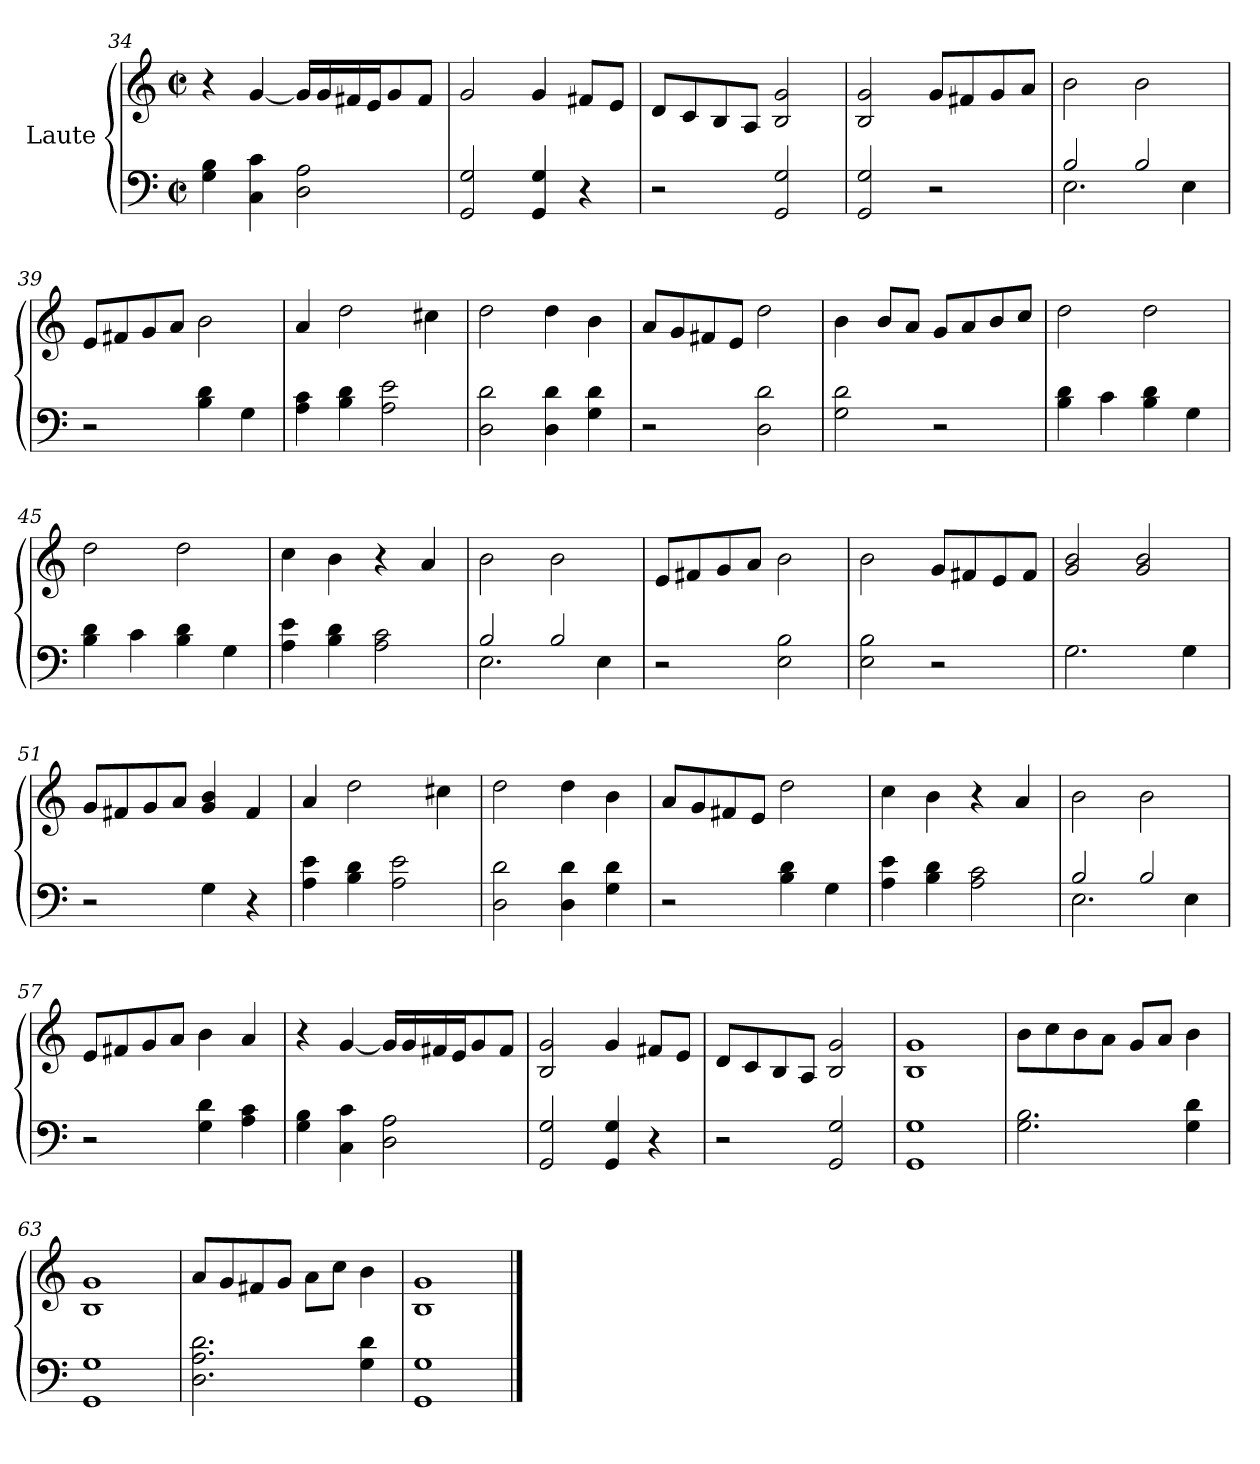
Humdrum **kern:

**kern	**kern
*part1	*part1
*staff2	*staff1
*I"Laute	*
!!LO:PB:g=z
*clefF4	*clefG2
*k[]	*k[]
*M2/2	*M2/2
*met(c|)	*met(c|)
=34	=34
4G\ 4B\	4r
4C\ 4c\	[4g/
2D\ 2A\	16g/LL]
.	16g/
.	16f#X/
.	16e/J
.	8g/
.	8f#/J
=35	=35
2GG/ 2G/	2g/
4GG/ 4G/	4g/
4r	8f#X/L
.	8e/J
=36	=36
2r	8d/L
.	8c/
.	8B/
.	8A/J
2GG/ 2G/	2B/ 2g/
=37	=37
2GG/ 2G/	2B/ 2g/
2r	8g/L
.	8f#X/
.	8g/
.	8a/J
=38	=38
*^	*
2B/	2.E\	2b\
2B/	.	2b\
.	4E\	.
*v	*v	*
!!LO:LB:g=z
=39	=39
2r	8e/L
.	8f#X/
.	8g/
.	8a/J
4B\ 4d\	2b\
4G\	.
=40	=40
4A\ 4c\	4a/
4B\ 4d\	2dd\
2A\ 2e\	.
.	4cc#X\
=41	=41
2D\ 2d\	2dd\
4D\ 4d\	4dd\
4G\ 4d\	4b\
=42	=42
2r	8a/L
.	8g/
.	8f#X/
.	8e/J
2D\ 2d\	2dd\
=43	=43
2G\ 2d\	4b\
.	8b/L
.	8a/J
2r	8g/L
.	8a/
.	8b/
.	8cc/J
=44	=44
4B\ 4d\	2dd\
4c\	.
4B\ 4d\	2dd\
4G\	.
!!LO:LB:g=z
=45	=45
4B\ 4d\	2dd\
4c\	.
4B\ 4d\	2dd\
4G\	.
=46	=46
4A\ 4e\	4cc\
4B\ 4d\	4b\
2A\ 2c\	4r
.	4a/
=47	=47
*^	*
2B/	2.E\	2b\
2B/	.	2b\
.	4E\	.
*v	*v	*
=48	=48
2r	8e/L
.	8f#X/
.	8g/
.	8a/J
2E\ 2B\	2b\
=49	=49
2E\ 2B\	2b\
2r	8g/L
.	8f#X/
.	8e/
.	8f#/J
!!LO:LB:g=z
=50	=50
2.G\	2g/ 2b/
.	2g/ 2b/
4G\	.
=51	=51
2r	8g/L
.	8f#X/
.	8g/
.	8a/J
4G\	4g/ 4b/
4r	4f#/
=52	=52
4A\ 4e\	4a/
4B\ 4d\	2dd\
2A\ 2e\	.
.	4cc#X\
=53	=53
2D\ 2d\	2dd\
4D\ 4d\	4dd\
4G\ 4d\	4b\
=54	=54
2r	8a/L
.	8g/
.	8f#X/
.	8e/J
4B\ 4d\	2dd\
4G\	.
=55	=55
4A\ 4e\	4cc\
4B\ 4d\	4b\
2A\ 2c\	4r
.	4a/
!!LO:LB:g=z
=56	=56
*^	*
2B/	2.E\	2b\
2B/	.	2b\
.	4E\	.
*v	*v	*
=57	=57
2r	8e/L
.	8f#X/
.	8g/
.	8a/J
4G\ 4d\	4b\
4A\ 4c\	4a/
=58	=58
4G\ 4B\	4r
4C\ 4c\	[4g/
2D\ 2A\	16g/LL]
.	16g/
.	16f#X/
.	16e/J
.	8g/
.	8f#/J
=59	=59
2GG/ 2G/	2B/ 2g/
4GG/ 4G/	4g/
4r	8f#X/L
.	8e/J
=60	=60
2r	8d/L
.	8c/
.	8B/
.	8A/J
2GG/ 2G/	2B/ 2g/
=61	=61
1GG 1G	1B 1g
=62	=62
2.G\ 2.B\	8b\L
.	8cc\
.	8b\
.	8a\J
.	8g/L
.	8a/J
4G\ 4d\	4b\
=63	=63
1GG 1G	1B 1g
=64	=64
2.D\ 2.A\ 2.d\	8a/L
.	8g/
.	8f#X/
.	8g/J
.	8a\L
.	8cc\J
4G\ 4d\	4b\
=65	=65
1GG 1G	1B 1g
==	==
*-	*-
